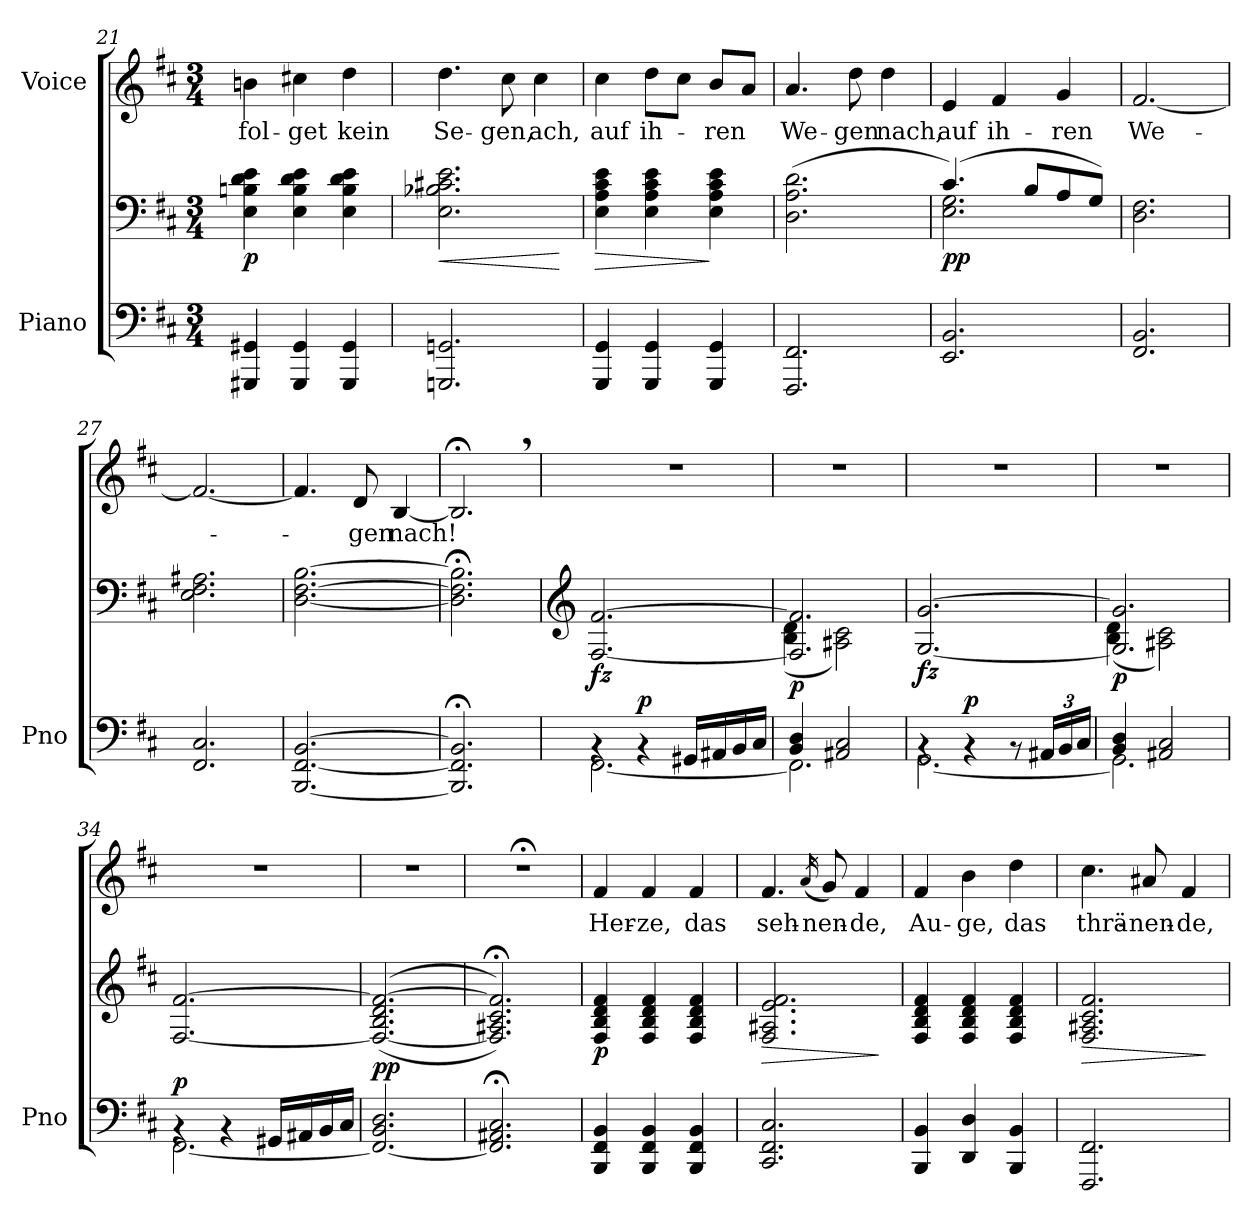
**kern	**kern	**dynam	**kern	**text
*part2	*part2	*part2	*part1	*part1
*staff3	*staff2	*staff2/3	*staff1	*staff1
*I"Piano	*	*	*I"Voice	*
*I'Pno	*	*	*	*
*clefF4	*clefF4	*	*clefG2	*
*k[f#c#]	*k[f#c#]	*	*k[f#c#]	*
*M3/4	*M3/4	*	*M3/4	*
=21	=21	=21	=21	=21
!	!	!LO:DY:b	!	!LO:LY:b
4GGG#X/ 4GG#X/	4E\ 4Bn\ 4d\ 4e\	p	4bn\	fol-
!	!	!	!	!LO:LY:b
4GGG#/ 4GG#/	4E\ 4B\ 4d\ 4e\	.	4cc#X\	-get
!	!	!	!	!LO:LY:b
4GGG#/ 4GG#/	4E\ 4B\ 4d\ 4e\	.	4dd\	kein
=22	=22	=22	=22	=22
!	!	!LO:HP:b	!	!LO:LY:b
2.GGGn/ 2.GGn/	2.E\ 2.B-X\ 2.c#X\ 2.e\	<	4.dd\	Se-
!	!	!	!	!LO:LY:b
.	.	.	8cc#\	-gen,
!	!	!	!	!LO:LY:b
.	.	.	4cc#\	ach,
.	.	[	.	.
=23	=23	=23	=23	=23
!	!	!LO:HP:b	!	!LO:LY:b
4GGG/ 4GG/	4E\ 4A\ 4c#\ 4e\	>	4cc#\	auf
!	!	!	!	!LO:LY:b
4GGG/ 4GG/	4E\ 4A\ 4c#\ 4e\	.	8dd\L	ih-
.	.	.	8cc#\J	.
!	!	!	!	!LO:LY:b
4GGG/ 4GG/	4E\ 4A\ 4c#\ 4e\	]	8b/L	-ren
.	.	.	8a/J	.
!!LO:LB:g=z
=24	=24	=24	=24	=24
!	!	!	!	!LO:LY:b
2.FFF#/ 2.FF#/	(>2.D\ 2.A\ 2.d\	.	4.a/	We-
!	!	!	!	!LO:LY:b
.	.	.	8dd\	-gen
!	!	!	!	!LO:LY:b
.	.	.	4dd\	nach,
=25	=25	=25	=25	=25
*	*^	*	*	*
!	!	!	!LO:DY:b	!	!LO:LY:b
2.EE/ 2.BB/	(>4.c#/)	2.E\ 2.G\	pp	4e/	auf
!	!	!	!	!	!LO:LY:b
.	.	.	.	4f#/	ih-
.	8B/L	.	.	.	.
!	!	!	!	!	!LO:LY:b
.	8A/	.	.	4g/	-ren
.	8G/J)	.	.	.	.
*	*v	*v	*	*	*
=26	=26	=26	=26	=26
!	!	!	!	!LO:LY:b
2.FF#/ 2.BB/	2.D\ 2.F#\	.	[2.f#/	We-
=27	=27	=27	=27	=27
2.FF#/ 2.C#/	2.E\ 2.F#\ 2.A#X\	.	2.f#/_	.
=28	=28	=28	=28	=28
[2.BBB/ [2.FF#/ [2.BB/	[2.D\ [2.F#\ [2.B\	.	4.f#/]	.
!	!	!	!	!LO:LY:b
.	.	.	8d/	-gen
!	!	!	!	!LO:LY:b
.	.	.	[4B/	nach!
=29	=29	=29	=29	=29
2.BBB/];< 2.FF#/];< 2.BB/];<	2.D\];< 2.F#\];< 2.B\];<	.	2.B;<,/]	.
=30	=30	=30	=30	=30
*	*clefG2	*	*	*
*^	*	*	*	*
!	!	!	!LO:DY:b	!	!
4rBB	[2.FF#\	[2.F#/ [2.f#/	fz	2.r	.
!	!	!	!LO:DY:a=2	!	!
4rBB	.	.	p	.	.
16GG#X/LL	.	.	.	.	.
16AA#X/	.	.	.	.	.
16BB/	.	.	.	.	.
16C#/JJ	.	.	.	.	.
=31	=31	=31	=31	=31	=31
*	*	*^	*	*	*
!	!	!	!	!LO:DY:b	!	!
4BB/ 4D/	2.FF#\]	2.F#/] 2.f#/]	(<4B\ 4d\	p	2.r	.
2AA#X/ 2C#/	.	.	2A#X\ 2c#\)	.	.	.
=32	=32	=32	=32	=32	=32	=32
!	!	!	!	!LO:DY:b	!	!
*	*	*v	*v	*	*	*
4rBB	[2.GG\	[2.G/ [2.g/	fz	2.r	.
!	!	!	!LO:DY:a=2	!	!
4rBB	.	.	p	.	.
8rBB	.	.	.	.	.
*Xbrackettup	*	*	*	*	*
24AA#X/LL	.	.	.	.	.
24BB/	.	.	.	.	.
24C#/JJ	.	.	.	.	.
!!LO:PB:g=z
=33	=33	=33	=33	=33	=33
*	*	*^	*	*	*
!	!	!	!	!LO:DY:b	!	!
4BB/ 4D/	2.GG\]	2.G/] 2.g/]	(<4B\ 4d\	p	2.r	.
2AA#X/ 2C#/	.	.	2A#X\ 2c#\)	.	.	.
=34	=34	=34	=34	=34	=34	=34
!	!	!	!	!LO:DY:a=2	!	!
*	*	*v	*v	*	*	*
4rBB	[2.FF#\	[2.F#/ [2.f#/	p	2.r	.
4rBB	.	.	.	.	.
16GG#X/LL	.	.	.	.	.
16AA#X/	.	.	.	.	.
16BB/	.	.	.	.	.
16C#/JJ	.	.	.	.	.
*v	*v	*	*	*	*
=35	=35	=35	=35	=35
!	!	!LO:DY:b	!	!
2.FF#/_ 2.BB/ 2.D/	(>(>2.F#/_ 2.B/ 2.d/ 2.f#/_	pp	2.r	.
=36	=36	=36	=36	=36
2.FF#/];< 2.AA#X/;< 2.C#/;<	2.F#/];< 2.A#X/;< 2.c#/;< 2.f#/];<))	.	2.r;<	.
=37	=37	=37	=37	=37
!	!	!LO:DY:b	!	!LO:LY:b
4BBB/ 4FF#/ 4BB/	4F#/ 4B/ 4d/ 4f#/	p	4f#/	Her-
!	!	!	!	!LO:LY:b
4BBB/ 4FF#/ 4BB/	4F#/ 4B/ 4d/ 4f#/	.	4f#/	-ze,
!	!	!	!	!LO:LY:b
4BBB/ 4FF#/ 4BB/	4F#/ 4B/ 4d/ 4f#/	.	4f#/	das
=38	=38	=38	=38	=38
!	!	!LO:HP:b	!	!LO:LY:b
2.CC#/ 2.FF#/ 2.C#/	2.F#/ 2.A#X/ 2.e/ 2.f#/	>	4.f#/	seh-
.	.	.	(<16qa/	.
!	!	!	!	!LO:LY:b
.	.	.	8g/)	-nen-
!	!	!	!	!LO:LY:b
.	.	.	4f#/	-de,
.	.	]	.	.
=39	=39	=39	=39	=39
!	!	!	!	!LO:LY:b
4BBB/ 4BB/	4F#/ 4B/ 4d/ 4f#/	.	4f#/	Au-
!	!	!	!	!LO:LY:b
4DD/ 4D/	4F#/ 4B/ 4d/ 4f#/	.	4b\	-ge,
!	!	!	!	!LO:LY:b
4BBB/ 4BB/	4F#/ 4B/ 4d/ 4f#/	.	4dd\	das
=40	=40	=40	=40	=40
!	!	!LO:HP:b	!	!LO:LY:b
2.FFF#/ 2.FF#/	2.F#/ 2.A#X/ 2.c#/ 2.f#/	>	4.cc#\	thrä-
!	!	!	!	!LO:LY:b
.	.	.	8a#X/	-nen-
!	!	!	!	!LO:LY:b
.	.	.	4f#/	-de,
.	.	]	.	.
=	=	=	=	=
*-	*-	*-	*-	*-
